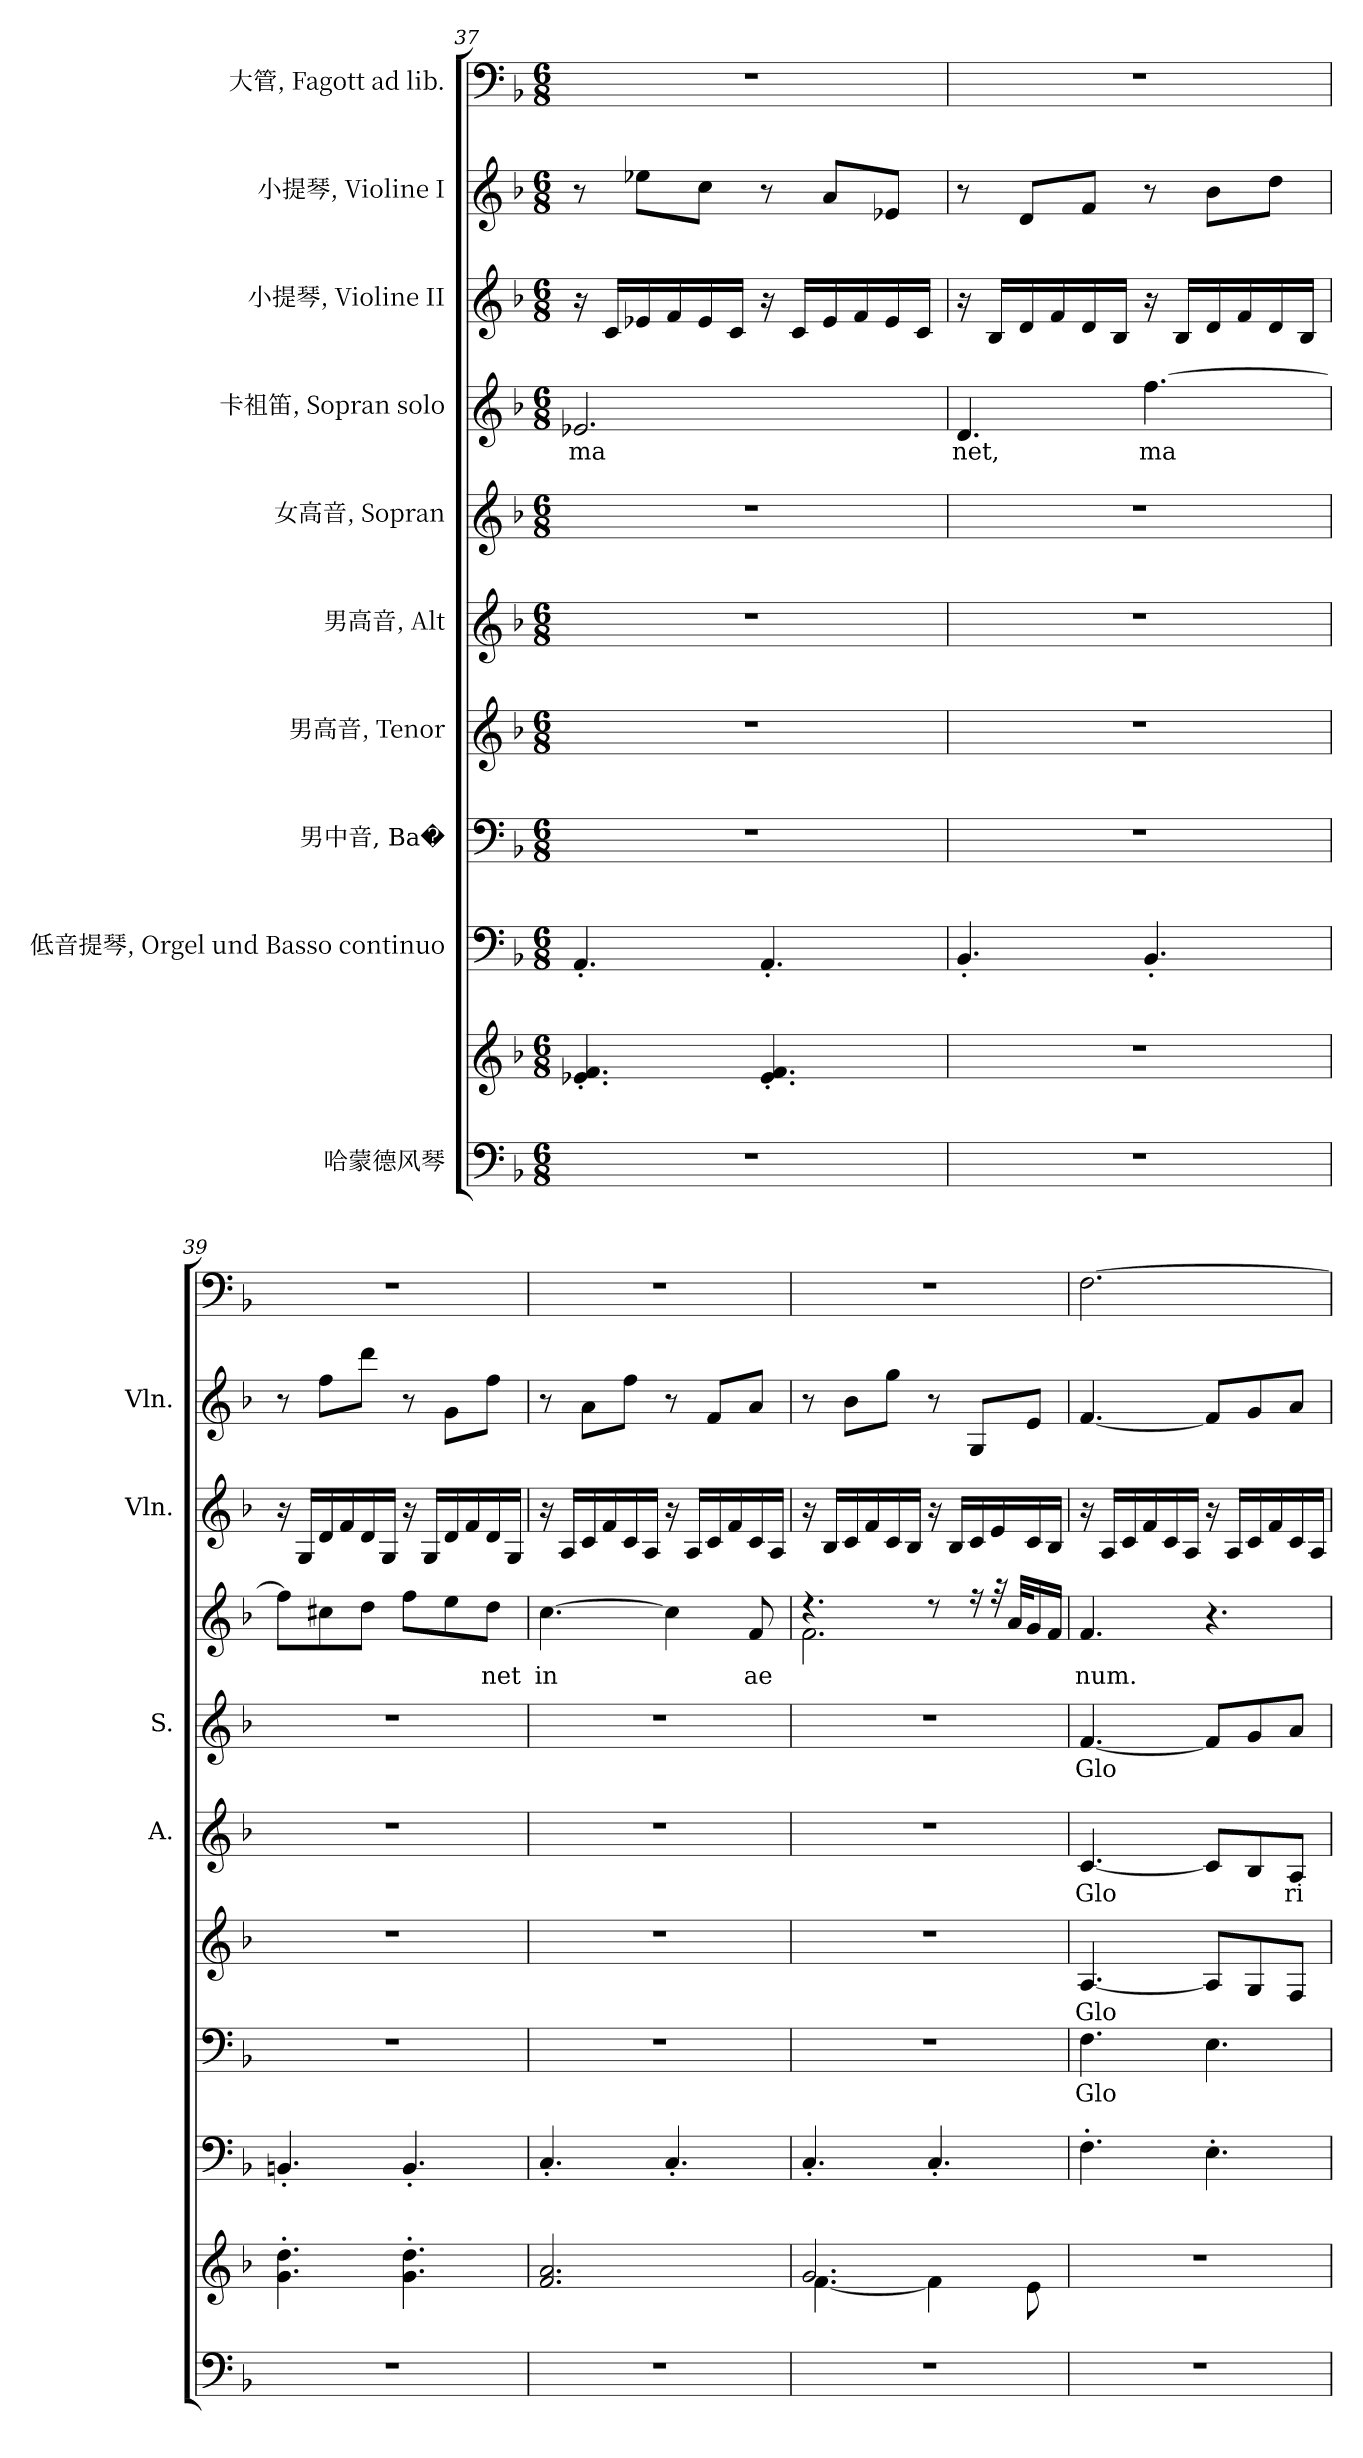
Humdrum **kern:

**kern	**kern	**kern	**kern	**text	**kern	**text	**kern	**text	**kern	**text	**kern	**text	**kern	**kern	**kern
*part10	*part10	*part9	*part8	*part8	*part7	*part7	*part6	*part6	*part5	*part5	*part4	*part4	*part3	*part2	*part1
*staff11	*staff10	*staff9	*staff8	*staff8	*staff7	*staff7	*staff6	*staff6	*staff5	*staff5	*staff4	*staff4	*staff3	*staff2	*staff1
*I"哈蒙德风琴	*	*I"低音提琴, Orgel und Basso continuo	*I"男中音, Ba�	*	*I"男高音, Tenor	*	*I"男高音, Alt	*	*I"女高音, Sopran	*	*I"卡祖笛,  Sopran solo	*	*I"小提琴, Violine II	*I"小提琴, Violine I	*I"大管, Fagott ad lib.
*	*	*	*	*	*	*	*I'A.	*	*I'S.	*	*	*	*I'Vln.	*I'Vln.	*
*clefF4	*clefG2	*clefF4	*clefF4	*	*clefG2	*	*clefG2	*	*clefG2	*	*clefG2	*	*clefG2	*clefG2	*clefF4
*	*	*ITrd7c12	*	*	*	*	*	*	*	*	*	*	*	*	*
*k[b-]	*k[b-]	*k[b-]	*k[b-]	*	*k[b-]	*	*k[b-]	*	*k[b-]	*	*k[b-]	*	*k[b-]	*k[b-]	*k[b-]
*M6/8	*M6/8	*M6/8	*M6/8	*	*M6/8	*	*M6/8	*	*M6/8	*	*M6/8	*	*M6/8	*M6/8	*M6/8
*MM63	*MM63	*MM63	*MM63	*	*MM63	*	*MM63	*	*MM63	*	*MM63	*	*MM63	*MM63	*MM63
=37	=37	=37	=37	=37	=37	=37	=37	=37	=37	=37	=37	=37	=37	=37	=37
2.r	4.e-X/' 4.f/'	4.AAA'/	2.r	.	2.r	.	2.r	.	2.r	.	2.e-X/	ma	16r	8r	2.r
.	.	.	.	.	.	.	.	.	.	.	.	.	16c/LL	.	.
.	.	.	.	.	.	.	.	.	.	.	.	.	16e-X/	8ee-X\L	.
.	.	.	.	.	.	.	.	.	.	.	.	.	16f/	.	.
.	.	.	.	.	.	.	.	.	.	.	.	.	16e-/	8cc\J	.
.	.	.	.	.	.	.	.	.	.	.	.	.	16c/JJ	.	.
.	4.e-/' 4.f/'	4.AAA'/	.	.	.	.	.	.	.	.	.	.	16r	8r	.
.	.	.	.	.	.	.	.	.	.	.	.	.	16c/LL	.	.
.	.	.	.	.	.	.	.	.	.	.	.	.	16e-/	8a/L	.
.	.	.	.	.	.	.	.	.	.	.	.	.	16f/	.	.
.	.	.	.	.	.	.	.	.	.	.	.	.	16e-/	8e-X/J	.
.	.	.	.	.	.	.	.	.	.	.	.	.	16c/JJ	.	.
!!LO:PB:g=z
=38	=38	=38	=38	=38	=38	=38	=38	=38	=38	=38	=38	=38	=38	=38	=38
*	*	*	*	*	*	*	*	*	*	*	*	*	*	*	*MM63
2.r	2.r	4.BBB-'/	2.r	.	2.r	.	2.r	.	2.r	.	4.d/	net,	16r	8r	2.r
.	.	.	.	.	.	.	.	.	.	.	.	.	16B-/LL	.	.
.	.	.	.	.	.	.	.	.	.	.	.	.	16d/	8d/L	.
.	.	.	.	.	.	.	.	.	.	.	.	.	16f/	.	.
.	.	.	.	.	.	.	.	.	.	.	.	.	16d/	8f/J	.
.	.	.	.	.	.	.	.	.	.	.	.	.	16B-/JJ	.	.
.	.	4.BBB-'/	.	.	.	.	.	.	.	.	[4.ff\	ma	16r	8r	.
.	.	.	.	.	.	.	.	.	.	.	.	.	16B-/LL	.	.
.	.	.	.	.	.	.	.	.	.	.	.	.	16d/	8b-\L	.
.	.	.	.	.	.	.	.	.	.	.	.	.	16f/	.	.
.	.	.	.	.	.	.	.	.	.	.	.	.	16d/	8dd\J	.
.	.	.	.	.	.	.	.	.	.	.	.	.	16B-/JJ	.	.
=39	=39	=39	=39	=39	=39	=39	=39	=39	=39	=39	=39	=39	=39	=39	=39
*	*	*	*	*	*	*	*	*	*	*	*	*	*	*	*MM63
2.r	4.g\' 4.dd\'	4.BBBn'/	2.r	.	2.r	.	2.r	.	2.r	.	8ff\L]	.	16r	8r	2.r
.	.	.	.	.	.	.	.	.	.	.	.	.	16G/LL	.	.
.	.	.	.	.	.	.	.	.	.	.	8cc#X\	.	16d/	8ff\L	.
.	.	.	.	.	.	.	.	.	.	.	.	.	16f/	.	.
.	.	.	.	.	.	.	.	.	.	.	8dd\J	.	16d/	8ddd\J	.
.	.	.	.	.	.	.	.	.	.	.	.	.	16G/JJ	.	.
.	4.g\' 4.dd\'	4.BBB'/	.	.	.	.	.	.	.	.	8ff\L	.	16r	8r	.
.	.	.	.	.	.	.	.	.	.	.	.	.	16G/LL	.	.
.	.	.	.	.	.	.	.	.	.	.	8ee\	.	16d/	8g\L	.
.	.	.	.	.	.	.	.	.	.	.	.	.	16f/	.	.
.	.	.	.	.	.	.	.	.	.	.	8dd\J	net	16d/	8ff\J	.
.	.	.	.	.	.	.	.	.	.	.	.	.	16G/JJ	.	.
=40	=40	=40	=40	=40	=40	=40	=40	=40	=40	=40	=40	=40	=40	=40	=40
*	*	*	*	*	*	*	*	*	*	*	*	*	*	*	*MM63
2.r	2.f/ 2.a/	4.CC'/	2.r	.	2.r	.	2.r	.	2.r	.	[4.cc\	in	16r	8r	2.r
.	.	.	.	.	.	.	.	.	.	.	.	.	16A/LL	.	.
.	.	.	.	.	.	.	.	.	.	.	.	.	16c/	8a\L	.
.	.	.	.	.	.	.	.	.	.	.	.	.	16f/	.	.
.	.	.	.	.	.	.	.	.	.	.	.	.	16c/	8ff\J	.
.	.	.	.	.	.	.	.	.	.	.	.	.	16A/JJ	.	.
.	.	4.CC'/	.	.	.	.	.	.	.	.	4cc\]	.	16r	8r	.
.	.	.	.	.	.	.	.	.	.	.	.	.	16A/LL	.	.
.	.	.	.	.	.	.	.	.	.	.	.	.	16c/	8f/L	.
.	.	.	.	.	.	.	.	.	.	.	.	.	16f/	.	.
.	.	.	.	.	.	.	.	.	.	.	8f/	ae	16c/	8a/J	.
.	.	.	.	.	.	.	.	.	.	.	.	.	16A/JJ	.	.
!!LO:PB:g=z
=41	=41	=41	=41	=41	=41	=41	=41	=41	=41	=41	=41	=41	=41	=41	=41
*	*	*	*	*	*	*	*	*	*	*	*	*	*	*	*MM63
*	*^	*	*	*	*	*	*	*	*	*	*^	*	*	*	*
2.r	2.g/	[4.f\	4.CC'/	2.r	.	2.r	.	2.r	.	2.r	.	4.r	2.f\	.	16r	8r	2.r
.	.	.	.	.	.	.	.	.	.	.	.	.	.	.	16B-/LL	.	.
.	.	.	.	.	.	.	.	.	.	.	.	.	.	.	16c/	8b-\L	.
.	.	.	.	.	.	.	.	.	.	.	.	.	.	.	16f/	.	.
.	.	.	.	.	.	.	.	.	.	.	.	.	.	.	16c/	8gg\J	.
.	.	.	.	.	.	.	.	.	.	.	.	.	.	.	16B-/JJ	.	.
.	.	4f\]	4.CC'/	.	.	.	.	.	.	.	.	8r	.	.	16r	8r	.
.	.	.	.	.	.	.	.	.	.	.	.	.	.	.	16B-/LL	.	.
.	.	.	.	.	.	.	.	.	.	.	.	16r	.	.	16c/	8G/L	.
.	.	.	.	.	.	.	.	.	.	.	.	32r	.	.	16e/	.	.
.	.	.	.	.	.	.	.	.	.	.	.	32a/KLL	.	.	.	.	.
.	.	8e\	.	.	.	.	.	.	.	.	.	16g/	.	.	16c/	8e/J	.
.	.	.	.	.	.	.	.	.	.	.	.	16f/JJ	.	.	16B-/JJ	.	.
*	*v	*v	*	*	*	*	*	*	*	*	*	*v	*v	*	*	*	*
=42	=42	=42	=42	=42	=42	=42	=42	=42	=42	=42	=42	=42	=42	=42	=42
*	*	*	*	*	*	*	*	*	*	*	*	*	*	*	*MM63
2.r	2.r	4.FF'\	4.F\	Glo	[4.A/	Glo	[4.c/	Glo	[4.f/	Glo	4.f/	num.	16r	[4.f/	[2.F\
.	.	.	.	.	.	.	.	.	.	.	.	.	16A/LL	.	.
.	.	.	.	.	.	.	.	.	.	.	.	.	16c/	.	.
.	.	.	.	.	.	.	.	.	.	.	.	.	16f/	.	.
.	.	.	.	.	.	.	.	.	.	.	.	.	16c/	.	.
.	.	.	.	.	.	.	.	.	.	.	.	.	16A/JJ	.	.
.	.	4.EE'\	4.E\	.	8A/L]	.	8c/L]	.	8f/L]	.	4.r	.	16r	8f/L]	.
.	.	.	.	.	.	.	.	.	.	.	.	.	16A/LL	.	.
.	.	.	.	.	8G/	.	8B-/	.	8g/	.	.	.	16c/	8g/	.
.	.	.	.	.	.	.	.	.	.	.	.	.	16f/	.	.
.	.	.	.	.	8F/J	.	8A/J	ri	8a/J	.	.	.	16c/	8a/J	.
.	.	.	.	.	.	.	.	.	.	.	.	.	16A/JJ	.	.
=	=	=	=	=	=	=	=	=	=	=	=	=	=	=	=
*-	*-	*-	*-	*-	*-	*-	*-	*-	*-	*-	*-	*-	*-	*-	*-
